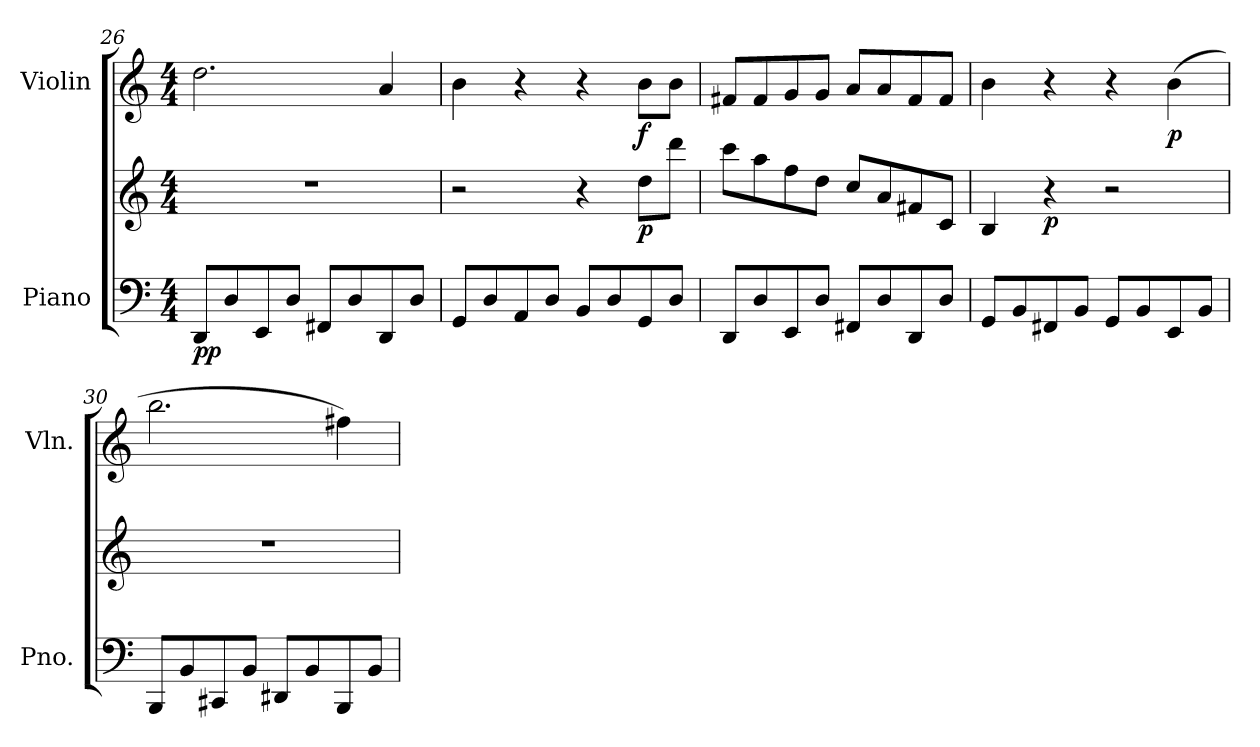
**kern	**kern	**dynam	**kern	**dynam
*part2	*part2	*part2	*part1	*part1
*staff3	*staff2	*staff2/3	*staff1	*staff1
*I"Piano	*	*	*I"Violin	*
*I'Pno.	*	*	*I'Vln.	*
*clefF4	*clefG2	*	*clefG2	*
*k[]	*k[]	*	*k[]	*
*M4/4	*M4/4	*	*M4/4	*
=26	=26	=26	=26	=26
!	!	!LO:DY:b=2	!	!
8DD/L	1r	pp	2.dd\	.
8D/	.	.	.	.
8EE/	.	.	.	.
8D/J	.	.	.	.
8FF#X/L	.	.	.	.
8D/	.	.	.	.
8DD/	.	.	4a/	.
8D/J	.	.	.	.
=27	=27	=27	=27	=27
8GG/L	2r	.	4b\	.
8D/	.	.	.	.
8AA/	.	.	4r	.
8D/J	.	.	.	.
8BB/L	4r	.	4r	.
8D/	.	.	.	.
!	!	!LO:DY:b	!	!LO:DY:b
8GG/	8dd\L	p	8b\L	f
8D/J	8ddd\J	.	8b\J	.
=28	=28	=28	=28	=28
8DD/L	8ccc\L	.	8f#X/L	.
8D/	8aa\	.	8f#/	.
8EE/	8ff\	.	8g/	.
8D/J	8dd\J	.	8g/J	.
8FF#X/L	8cc/L	.	8a/L	.
8D/	8a/	.	8a/	.
8DD/	8f#X/	.	8f#/	.
8D/J	8c/J	.	8f#/J	.
=29	=29	=29	=29	=29
8GG/L	4B/	.	4b\	.
8BB/	.	.	.	.
!	!	!LO:DY:b	!	!
8FF#X/	4r	p	4r	.
8BB/J	.	.	.	.
8GG/L	2r	.	4r	.
8BB/	.	.	.	.
!	!	!	!	!LO:DY:b
8EE/	.	.	(>4b\	p
8BB/J	.	.	.	.
!!LO:LB:g=z
=30	=30	=30	=30	=30
8BBB/L	1r	.	2.bb\	.
8BB/	.	.	.	.
8CC#X/	.	.	.	.
8BB/J	.	.	.	.
8DD#X/L	.	.	.	.
8BB/	.	.	.	.
8BBB/	.	.	4ff#X\)	.
8BB/J	.	.	.	.
=	=	=	=	=
*-	*-	*-	*-	*-
